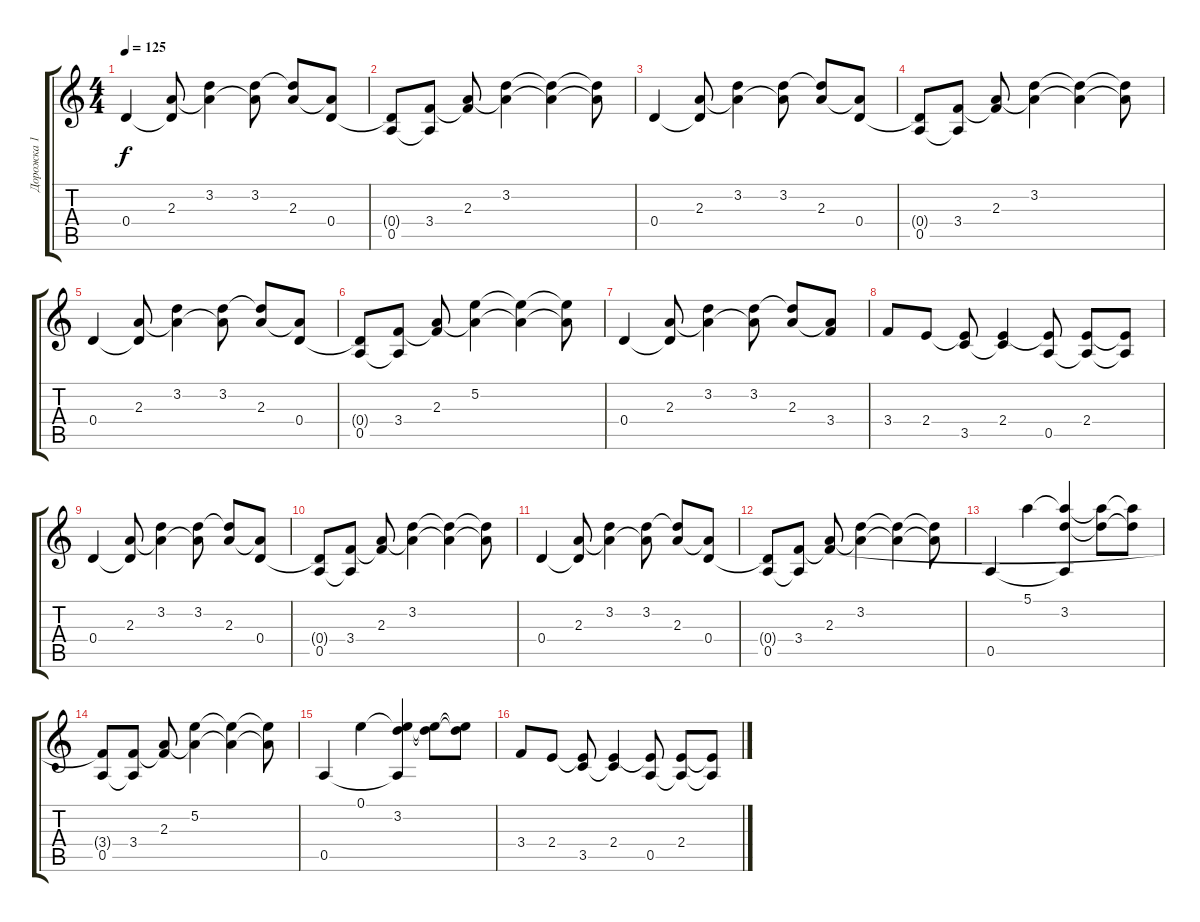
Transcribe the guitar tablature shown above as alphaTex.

\track ("Дорожка 1" "Дорожка 1") {instrument electricguitarclean}
\staff {score tabs}
\tuning (E4 B3 G3 D3 A2 E2) {hide}
\ts (4 4)
\tempo 125
\clef g2
\ks c
0.4.4{dy f} (2.3 0.4{t}).8 (3.2 2.3{t}).4 (3.2 2.3{t}).8 (3.2{t} 2.3).8 (2.3{t} 0.4).8 |
(0.4{t} 0.5).8 (3.4 0.5{t}).8 (2.3 3.4{t}).8 (3.2 2.3{t}).4 (3.2{t} 2.3{t}).4 (3.2{t} 2.3{t}).8 |
0.4.4 (2.3 0.4{t}).8 (3.2 2.3{t}).4 (3.2 2.3{t}).8 (3.2{t} 2.3).8 (2.3{t} 0.4).8 |
(0.4{t} 0.5).8 (3.4 0.5{t}).8 (2.3 3.4{t}).8 (3.2 2.3{t}).4 (3.2{t} 2.3{t}).4 (3.2{t} 2.3{t}).8 |
0.4.4 (2.3 0.4{t}).8 (3.2 2.3{t}).4 (3.2 2.3{t}).8 (3.2{t} 2.3).8 (2.3{t} 0.4).8 |
(0.4{t} 0.5).8 (3.4 0.5{t}).8 (2.3 3.4{t}).8 (5.2 2.3{t}).4 (5.2{t} 2.3{t}).4 (5.2{t} 2.3{t}).8 |
0.4.4 (2.3 0.4{t}).8 (3.2 2.3{t}).4 (3.2 2.3{t}).8 (3.2{t} 2.3).8 (2.3{t} 3.4).8 |
3.4.8 2.4.8 (2.4{t} 3.5).8 (2.4 3.5{t}).4 (2.4{t} 0.5).8 (2.4 0.5{t}).8 (2.4{t} 0.5{t}).8 |
0.4.4 (2.3 0.4{t}).8 (3.2 2.3{t}).4 (3.2 2.3{t}).8 (3.2{t} 2.3).8 (2.3{t} 0.4).8 |
(0.4{t} 0.5).8 (3.4 0.5{t}).8 (2.3 3.4{t}).8 (3.2 2.3{t}).4 (3.2{t} 2.3{t}).4 (3.2{t} 2.3{t}).8 |
0.4.4 (2.3 0.4{t}).8 (3.2 2.3{t}).4 (3.2 2.3{t}).8 (3.2{t} 2.3).8 (2.3{t} 0.4).8 |
(0.4{t} 0.5).8 (3.4 0.5{t}).8 (2.3 3.4{t}).8 (3.2 2.3{t}).4 (3.2{t} 2.3{t}).4 (3.2{t} 2.3{t}).8 |
0.5.4 5.1.4 (5.1{t} 3.2 0.5{t}).4 (5.1{t} 3.2{t}).8 (5.1{t} 3.2{t}).8 |
(3.4{t} 0.5).8 (3.4 0.5{t}).8 (2.3 3.4{t}).8 (5.2 2.3{t}).4 (5.2{t} 2.3{t}).4 (5.2{t} 2.3{t}).8 |
0.5.4 0.1.4 (0.1{t} 3.2 0.5{t}).4 (0.1{t} 3.2{t}).8 (0.1{t} 3.2{t}).8 |
3.4.8 2.4.8 (2.4{t} 3.5).8 (2.4 3.5{t}).4 (2.4{t} 0.5).8 (2.4 0.5{t}).8 (2.4{t} 0.5{t}).8
